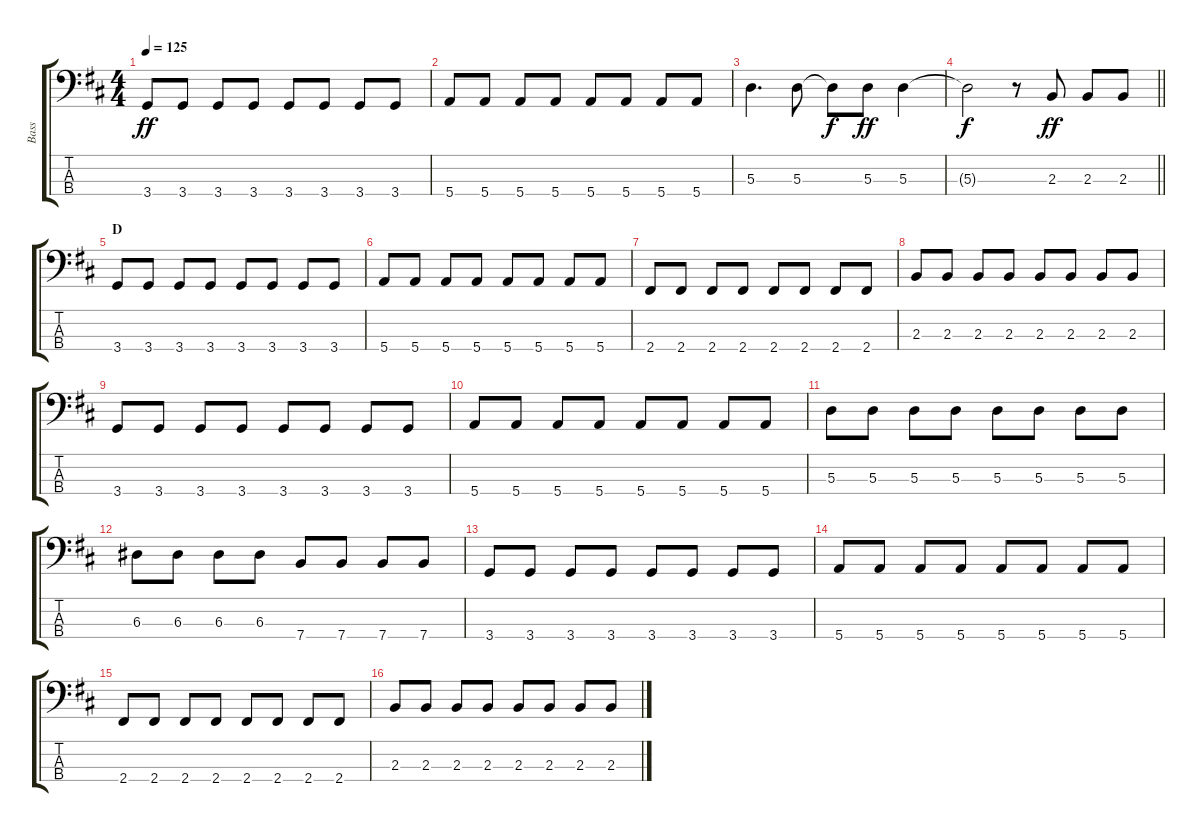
\track ("Bass" "Bass") {instrument electricbasspick}
\staff {score tabs}
\tuning (G2 D2 A1 E1) {hide}
\ts (4 4)
\tempo 125
\clef f4
\ks d
3.4.8{dy ff} 3.4.8 3.4.8 3.4.8 3.4.8 3.4.8 3.4.8 3.4.8 |
5.4.8 5.4.8 5.4.8 5.4.8 5.4.8 5.4.8 5.4.8 5.4.8 |
5.3.4{d} 5.3.8 5.3{t}.8{dy f} 5.3.8{dy ff} 5.3.4 |
\barLineRight lightlight
5.3{t}.2{dy f} r.8 2.3.8{dy ff} 2.3.8 2.3.8 |
\section ("" "D")
3.4.8 3.4.8 3.4.8 3.4.8 3.4.8 3.4.8 3.4.8 3.4.8 |
5.4.8 5.4.8 5.4.8 5.4.8 5.4.8 5.4.8 5.4.8 5.4.8 |
2.4.8 2.4.8 2.4.8 2.4.8 2.4.8 2.4.8 2.4.8 2.4.8 |
2.3.8 2.3.8 2.3.8 2.3.8 2.3.8 2.3.8 2.3.8 2.3.8 |
3.4.8 3.4.8 3.4.8 3.4.8 3.4.8 3.4.8 3.4.8 3.4.8 |
5.4.8 5.4.8 5.4.8 5.4.8 5.4.8 5.4.8 5.4.8 5.4.8 |
5.3.8 5.3.8 5.3.8 5.3.8 5.3.8 5.3.8 5.3.8 5.3.8 |
6.3.8 6.3.8 6.3.8 6.3.8 7.4.8 7.4.8 7.4.8 7.4.8 |
3.4.8 3.4.8 3.4.8 3.4.8 3.4.8 3.4.8 3.4.8 3.4.8 |
5.4.8 5.4.8 5.4.8 5.4.8 5.4.8 5.4.8 5.4.8 5.4.8 |
2.4.8 2.4.8 2.4.8 2.4.8 2.4.8 2.4.8 2.4.8 2.4.8 |
2.3.8 2.3.8 2.3.8 2.3.8 2.3.8 2.3.8 2.3.8 2.3.8
